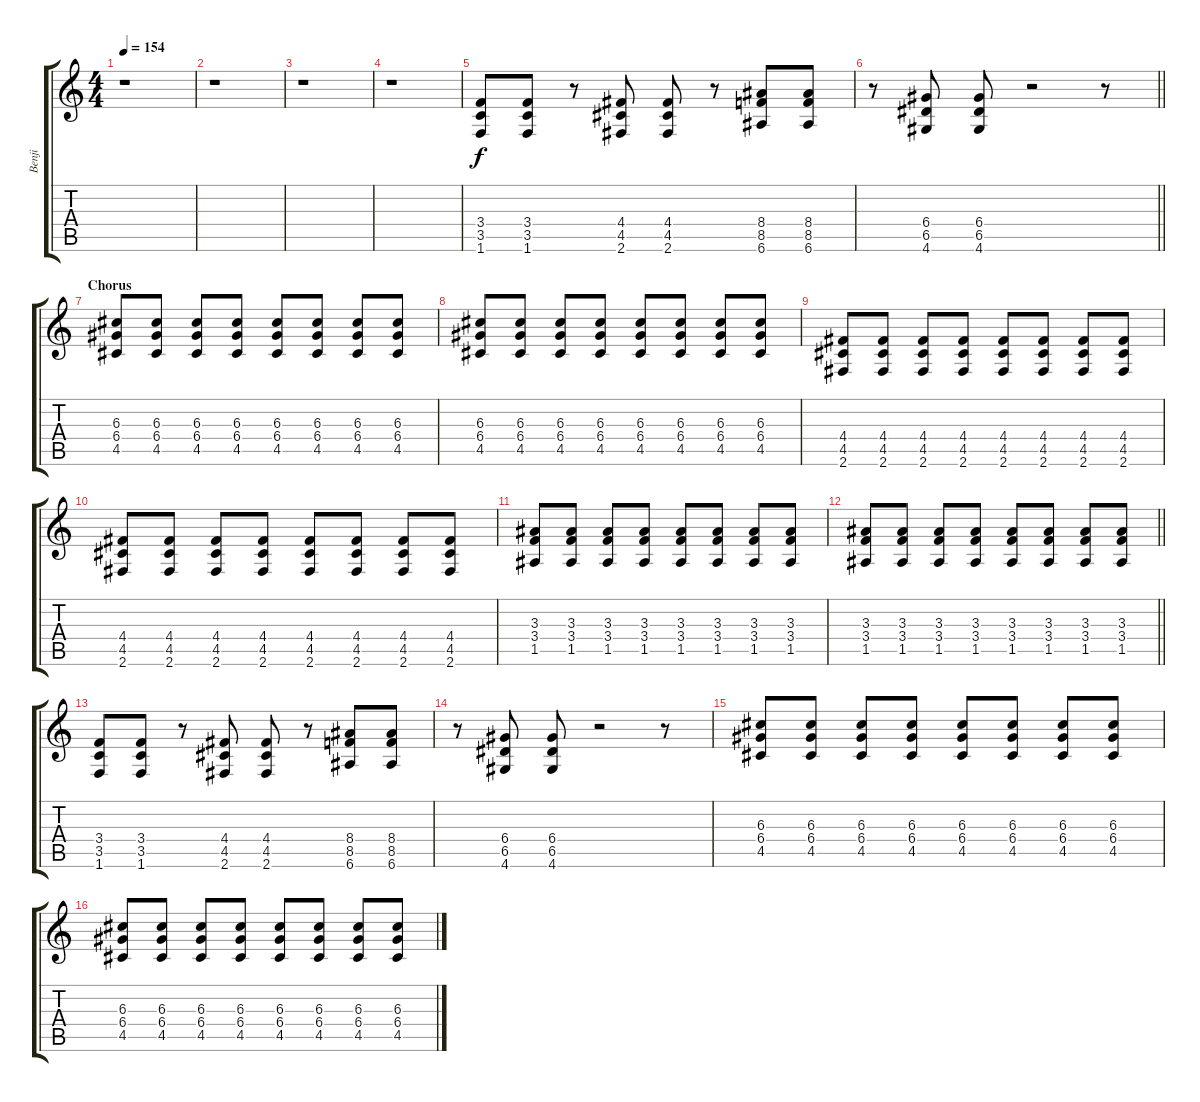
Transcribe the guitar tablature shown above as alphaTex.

\track ("Benji" "Benji") {instrument distortionguitar}
\staff {score tabs}
\tuning (E4 B3 G3 D3 A2 E2) {hide}
\ts (4 4)
\tempo 154
\clef g2
\ks c
r.1{dy f} |
r.1 |
r.1 |
r.1 |
(3.4 3.5 1.6).8 (3.4 3.5 1.6).8 r.8 (4.4 4.5 2.6).8 (4.4 4.5 2.6).8 r.8 (8.4 8.5 6.6).8 (8.4 8.5 6.6).8 |
\barLineRight lightlight
r.8 (6.4 6.5 4.6).8 (6.4 6.5 4.6).8 r.2 r.8 |
\section ("" "Chorus")
(6.3 6.4 4.5).8 (6.3 6.4 4.5).8 (6.3 6.4 4.5).8 (6.3 6.4 4.5).8 (6.3 6.4 4.5).8 (6.3 6.4 4.5).8 (6.3 6.4 4.5).8 (6.3 6.4 4.5).8 |
(6.3 6.4 4.5).8 (6.3 6.4 4.5).8 (6.3 6.4 4.5).8 (6.3 6.4 4.5).8 (6.3 6.4 4.5).8 (6.3 6.4 4.5).8 (6.3 6.4 4.5).8 (6.3 6.4 4.5).8 |
(4.4 4.5 2.6).8 (4.4 4.5 2.6).8 (4.4 4.5 2.6).8 (4.4 4.5 2.6).8 (4.4 4.5 2.6).8 (4.4 4.5 2.6).8 (4.4 4.5 2.6).8 (4.4 4.5 2.6).8 |
(4.4 4.5 2.6).8 (4.4 4.5 2.6).8 (4.4 4.5 2.6).8 (4.4 4.5 2.6).8 (4.4 4.5 2.6).8 (4.4 4.5 2.6).8 (4.4 4.5 2.6).8 (4.4 4.5 2.6).8 |
(3.3 3.4 1.5).8 (3.3 3.4 1.5).8 (3.3 3.4 1.5).8 (3.3 3.4 1.5).8 (3.3 3.4 1.5).8 (3.3 3.4 1.5).8 (3.3 3.4 1.5).8 (3.3 3.4 1.5).8 |
\barLineRight lightlight
(3.3 3.4 1.5).8 (3.3 3.4 1.5).8 (3.3 3.4 1.5).8 (3.3 3.4 1.5).8 (3.3 3.4 1.5).8 (3.3 3.4 1.5).8 (3.3 3.4 1.5).8 (3.3 3.4 1.5).8 |
(3.4 3.5 1.6).8 (3.4 3.5 1.6).8 r.8 (4.4 4.5 2.6).8 (4.4 4.5 2.6).8 r.8 (8.4 8.5 6.6).8 (8.4 8.5 6.6).8 |
r.8 (6.4 6.5 4.6).8 (6.4 6.5 4.6).8 r.2 r.8 |
(6.3 6.4 4.5).8 (6.3 6.4 4.5).8 (6.3 6.4 4.5).8 (6.3 6.4 4.5).8 (6.3 6.4 4.5).8 (6.3 6.4 4.5).8 (6.3 6.4 4.5).8 (6.3 6.4 4.5).8 |
(6.3 6.4 4.5).8 (6.3 6.4 4.5).8 (6.3 6.4 4.5).8 (6.3 6.4 4.5).8 (6.3 6.4 4.5).8 (6.3 6.4 4.5).8 (6.3 6.4 4.5).8 (6.3 6.4 4.5).8
